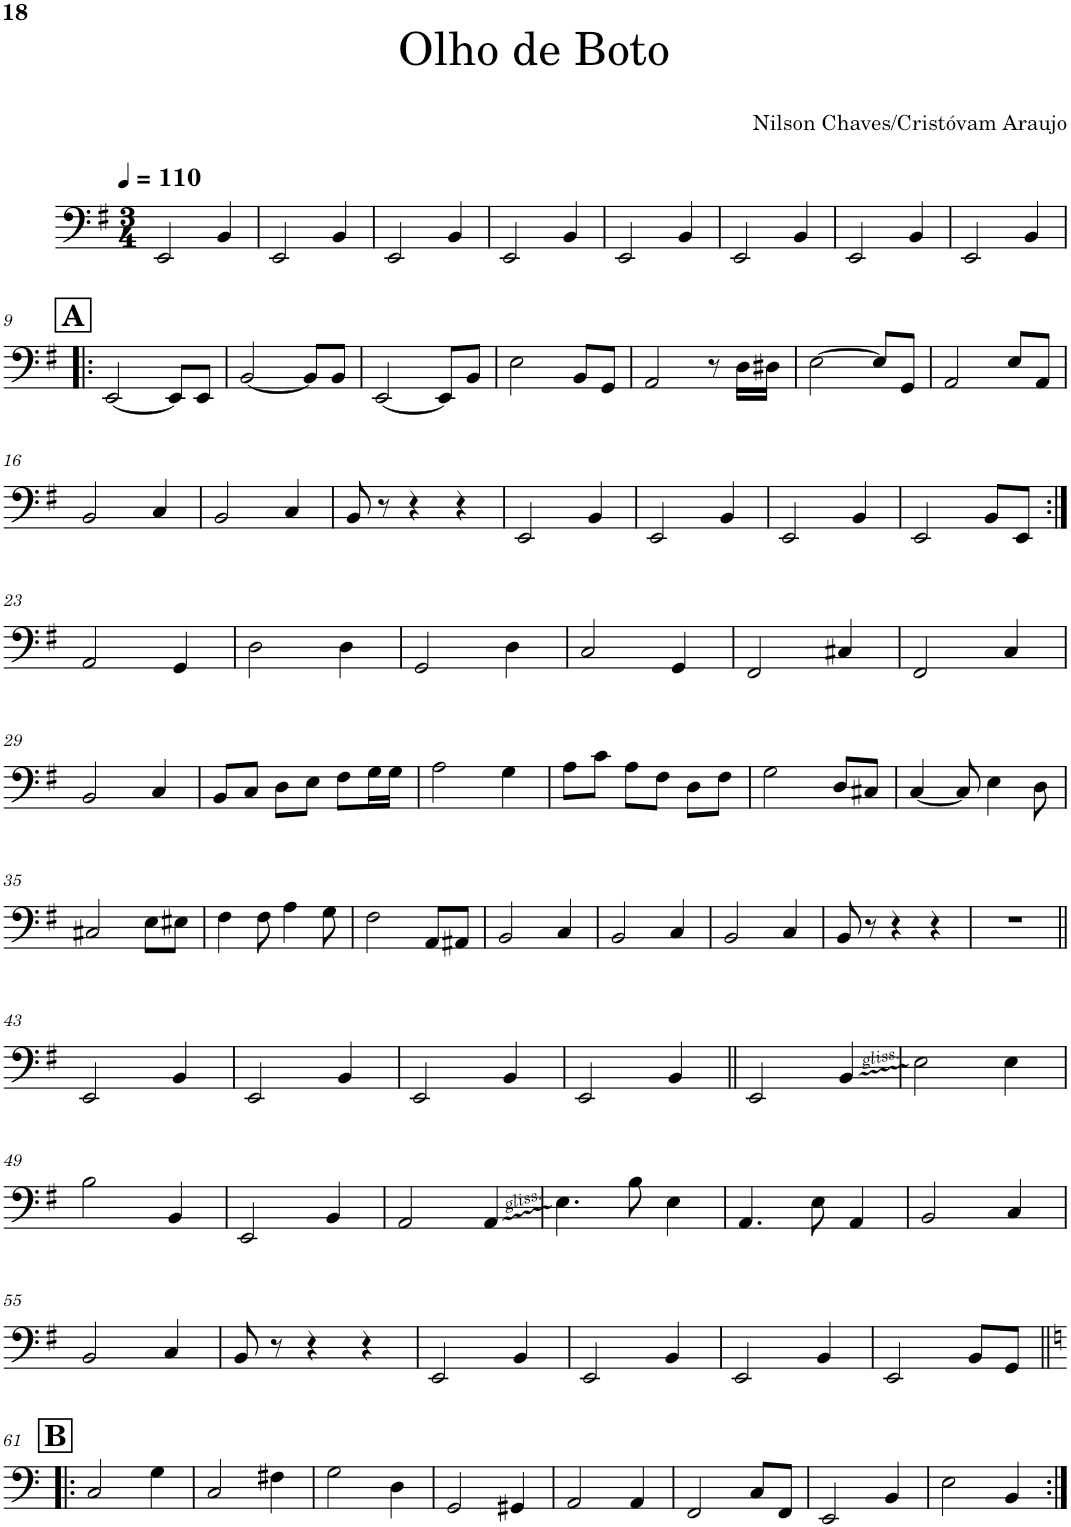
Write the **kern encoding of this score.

**kern
*part1
*staff1
*I"Acoustic Bass
*I'Bass
!!LO:PB:g=z
*clefF4
*Trd7c12
*k[f#]
*M3/4
*MM110
=1
2EE/
4BB/
=2
2EE/
4BB/
=3
2EE/
4BB/
=4
2EE/
4BB/
=5
2EE/
4BB/
=6
2EE/
4BB/
=7
2EE/
4BB/
=8
2EE/
4BB/
!!LO:LB:g=z
!!LO:REH:place=s1:a:B:cj:fs=14:t=A
=9!|:
[2EE/
8EE/L]
8EE/J
=10
[2BB/
8BB/L]
8BB/J
=11
[2EE/
8EE/L]
8BB/J
=12
2E\
8BB/L
8GG/J
=13
2AA/
8r
16D\LL
16D#X\JJ
=14
[2E\
8E/L]
8GG/J
=15
2AA/
8E/L
8AA/J
!!LO:LB:g=z
=16
2BB/
4C/
=17
2BB/
4C/
=18
8BB/
8r
4r
4r
=19
2EE/
4BB/
=20
2EE/
4BB/
=21
2EE/
4BB/
=22
2EE/
8BB/L
8EE/J
!!LO:LB:g=z
=23:|!
2AA/
4GG/
=24
2D\
4D\
=25
2GG/
4D\
=26
2C/
4GG/
=27
2FF#/
4C#X/
=28
2FF#/
4C/
!!LO:LB:g=z
=29
2BB/
4C/
=30
8BB/L
8C/J
8D\L
8E\J
8F#\L
16G\L
16G\JJ
=31
2A\
4G\
=32
8A\L
8c\J
8A\L
8F#\J
8D\L
8F#\J
=33
2G\
8D/L
8C#X/J
=34
[4C/
8C/]
4E\
8D\
!!LO:LB:g=z
=35
2C#X/
8E\L
8E#X\J
=36
4F#\
8F#\
4A\
8G\
=37
2F#\
8AA/L
8AA#X/J
=38
2BB/
4C/
=39
2BB/
4C/
=40
2BB/
4C/
=41
8BB/
8r
4r
4r
=42
2.r
!!LO:LB:g=z
=43||
2EE/
4BB/
=44
2EE/
4BB/
=45
2EE/
4BB/
=46
2EE/
4BB/
=47||
2EE/
4BB/
=48
2E\
4E\
!!LO:LB:g=z
=49
2B\
4BB/
=50
2EE/
4BB/
=51
2AA/
4AA/
=52
4.E\
8B\
4E\
=53
4.AA/
8E\
4AA/
=54
2BB/
4C/
!!LO:LB:g=z
=55
2BB/
4C/
=56
8BB/
8r
4r
4r
=57
2EE/
4BB/
=58
2EE/
4BB/
=59
2EE/
4BB/
=60
2EE/
8BB/L
8GG/J
!!LO:LB:g=z
!!LO:REH:place=s1:a:B:cj:fs=14:t=B
=61!|:
*k[]
2C/
4G\
=62
2C/
4F#X\
=63
2G\
4D\
=64
2GG/
4GG#X/
=65
2AA/
4AA/
=66
2FF/
8C/L
8FF/J
=67
2EE/
4BB/
=68
2E\
4BB/
=:|!
*-
